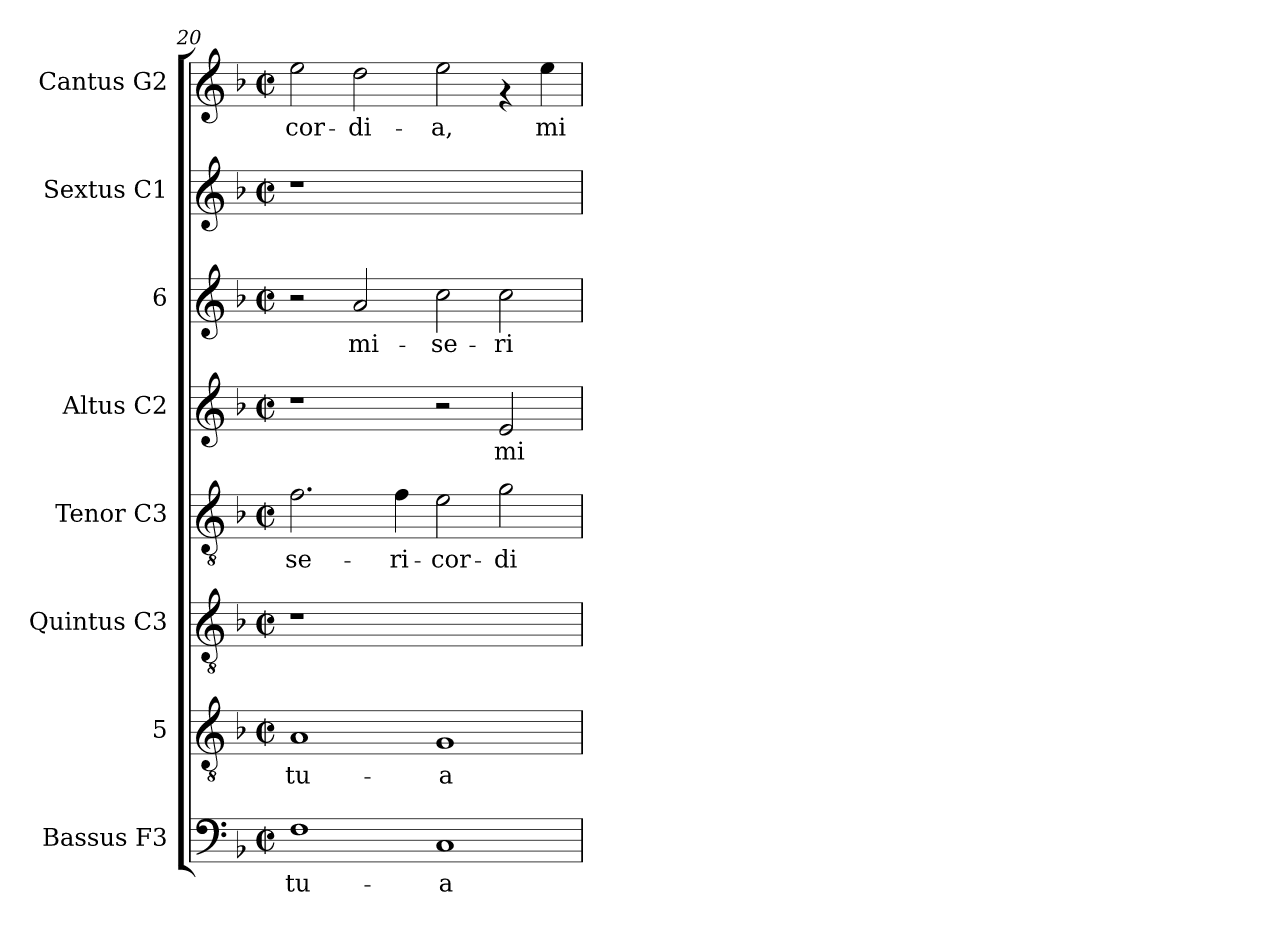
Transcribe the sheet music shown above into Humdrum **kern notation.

**kern	**text	**kern	**text	**kern	**kern	**text	**kern	**text	**kern	**text	**kern	**kern	**text
*part8	*part8	*part7	*part7	*part6	*part5	*part5	*part4	*part4	*part3	*part3	*part2	*part1	*part1
*staff8	*staff8	*staff7	*staff7	*staff6	*staff5	*staff5	*staff4	*staff4	*staff3	*staff3	*staff2	*staff1	*staff1
*I"Bassus  F3	*	*I"5	*	*I"Quintus  C3	*I"Tenor  C3	*	*I"Altus  C2	*	*I"6	*	*I"Sextus  C1	*I"Cantus  G2	*
*I'B	*	*	*	*	*I'T	*	*I'A	*	*	*	*	*I'C	*
*clefF4	*	*clefGv2	*	*clefGv2	*clefGv2	*	*clefG2	*	*clefG2	*	*clefG2	*clefG2	*
*k[b-]	*	*k[b-]	*	*k[b-]	*k[b-]	*	*k[b-]	*	*k[b-]	*	*k[b-]	*k[b-]	*
*F:	*	*F:	*	*F:	*F:	*	*F:	*	*F:	*	*F:	*F:	*
*M2/2	*	*M2/2	*	*M2/2	*M2/2	*	*M2/2	*	*M2/2	*	*M2/2	*M2/2	*
*met(c|)	*	*met(c|)	*	*met(c|)	*met(c|)	*	*met(c|)	*	*met(c|)	*	*met(c|)	*met(c|)	*
=20	=20	=20	=20	=20	=20	=20	=20	=20	=20	=20	=20	=20	=20
!	!LO:LY:b:rj	!	!LO:LY:b:rj	!	!	!LO:LY:b:rj	!	!	!	!	!	!	!LO:LY:b:cj
1F	tu-	1A	tu-	1r	2.f\	-se-	1r	.	2r	.	1r	2ee\	-cor-
!	!	!	!	!	!	!	!	!	!	!LO:LY:b:rj	!	!	!LO:LY:b:cj
.	.	.	.	.	.	.	.	.	2a/	mi-	.	2dd\	-di-
!	!	!	!	!	!	!LO:LY:b:rj	!	!	!	!	!	!	!
.	.	.	.	.	4f\	-ri-	.	.	.	.	.	.	.
!	!LO:LY:b:rj	!	!LO:LY:b:rj	!	!	!LO:LY:b:rj	!	!	!	!LO:LY:b:rj	!	!	!LO:LY:b:cj
1C	-a	1G	-a	1ryy	2e\	-cor-	2r	.	2cc\	-se-	1ryy	2ee\	-a,
!	!	!	!	!	!	!LO:LY:b:rj	!	!LO:LY:b:rj	!	!LO:LY:b:rj	!	!	!
.	.	.	.	.	2g\	-di-	2e/	mi-	2cc\	-ri-	.	4rf	.
!	!	!	!	!	!	!	!	!	!	!	!	!	!LO:LY:b:cj
.	.	.	.	.	.	.	.	.	.	.	.	4ee\	mi-
=	=	=	=	=	=	=	=	=	=	=	=	=	=
*-	*-	*-	*-	*-	*-	*-	*-	*-	*-	*-	*-	*-	*-
